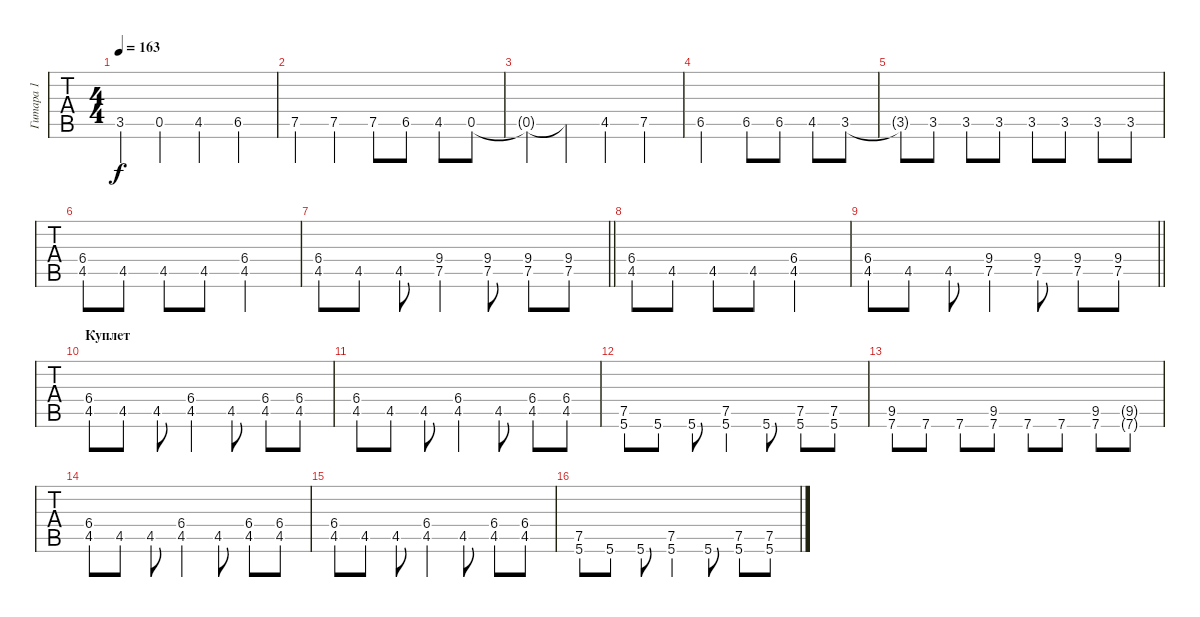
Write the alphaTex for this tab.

\track ("Гитара 1" "Гитара 1") {instrument distortionguitar}
\staff {tabs}
\tuning (E4 B3 G3 D3 A2 E2) {hide}
\ts (4 4)
\tempo 163
\clef g2
\ks c
3.5{t}.4{dy f} 0.5.4 4.5.4 6.5.4 |
7.5.4 7.5.4 7.5.8 6.5.8 4.5.8 0.5.8 |
0.5{t}.4 0.5{t}.4 4.5.4 7.5.4 |
6.5.2 6.5.8 6.5.8 4.5.8 3.5.8 |
3.5{t}.8 3.5.8 3.5.8 3.5.8 3.5.8 3.5.8 3.5.8 3.5.8 |
(6.4 4.5).8 4.5.8 4.5.8 4.5.8 (6.4 4.5).2 |
\barLineRight lightlight
(6.4 4.5).8 4.5.8 4.5.8 (9.4 7.5).4 (9.4 7.5).8 (9.4 7.5).8 (9.4 7.5).8 |
(6.4 4.5).8 4.5.8 4.5.8 4.5.8 (6.4 4.5).2 |
\barLineRight lightlight
(6.4 4.5).8 4.5.8 4.5.8 (9.4 7.5).4 (9.4 7.5).8 (9.4 7.5).8 (9.4 7.5).8 |
\section ("" "Куплет")
(6.4 4.5).8 4.5.8 4.5.8 (6.4 4.5).4 4.5.8 (6.4 4.5).8 (6.4 4.5).8 |
(6.4 4.5).8 4.5.8 4.5.8 (6.4 4.5).4 4.5.8 (6.4 4.5).8 (6.4 4.5).8 |
(7.5 5.6).8 5.6.8 5.6.8 (7.5 5.6).4 5.6.8 (7.5 5.6).8 (7.5 5.6).8 |
(9.5 7.6).8 7.6.8 7.6.8 (9.5 7.6).8 7.6.8 7.6.8 (9.5 7.6).8 (9.5{g} 7.6{g}).8 |
(6.4 4.5).8 4.5.8 4.5.8 (6.4 4.5).4 4.5.8 (6.4 4.5).8 (6.4 4.5).8 |
(6.4 4.5).8 4.5.8 4.5.8 (6.4 4.5).4 4.5.8 (6.4 4.5).8 (6.4 4.5).8 |
(7.5 5.6).8 5.6.8 5.6.8 (7.5 5.6).4 5.6.8 (7.5 5.6).8 (7.5 5.6).8
